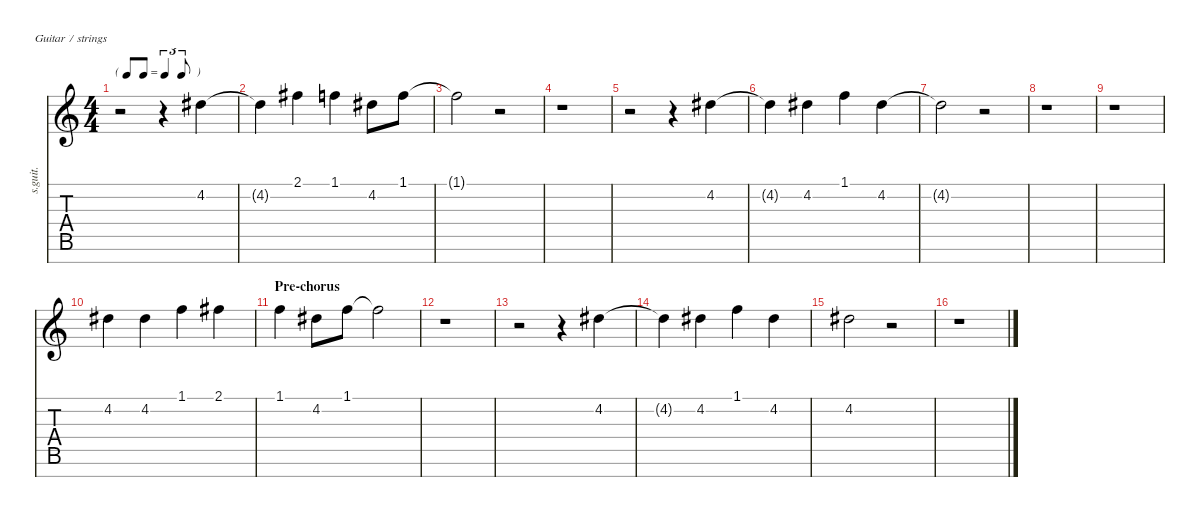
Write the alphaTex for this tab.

\defaultSystemsLayout 4
\hideDynamics
\bracketExtendMode nobrackets
\track ("Josh Homme (Vocals)" "s.guit.") {instrument clarinet}
\staff {score tabs}
\tuning (E4 B3 G3 D3 A2 E2 B1)
\displaytranspose 12
\ts (4 4)
\tf triplet8th
\tempo (171 hide)
\clef g2
\ks c
r.2{dy mf} r.4 4.2{acc #}.4{lyrics (0 "") lyrics (1 "") lyrics (2 "") lyrics (3 "") lyrics (4 "")} |
4.2{t acc #}.4{lyrics (0 "") lyrics (1 "") lyrics (2 "") lyrics (3 "") lyrics (4 "")} 2.1{acc #}.4{lyrics (0 "") lyrics (1 "") lyrics (2 "") lyrics (3 "") lyrics (4 "")} 1.1.4{lyrics (0 "") lyrics (1 "") lyrics (2 "") lyrics (3 "") lyrics (4 "")} 4.2{acc #}.8{lyrics (0 "") lyrics (1 "") lyrics (2 "") lyrics (3 "") lyrics (4 "")} 1.1.8{lyrics (0 "") lyrics (1 "") lyrics (2 "") lyrics (3 "") lyrics (4 "")} |
1.1{t}.2{lyrics (0 "") lyrics (1 "") lyrics (2 "") lyrics (3 "") lyrics (4 "")} r.2 |
r.1 |
r.2 r.4 4.2{acc #}.4{lyrics (0 "") lyrics (1 "") lyrics (2 "") lyrics (3 "") lyrics (4 "")} |
4.2{t acc #}.4{lyrics (0 "") lyrics (1 "") lyrics (2 "") lyrics (3 "") lyrics (4 "")} 4.2{acc #}.4{lyrics (0 "") lyrics (1 "") lyrics (2 "") lyrics (3 "") lyrics (4 "")} 1.1.4{lyrics (0 "") lyrics (1 "") lyrics (2 "") lyrics (3 "") lyrics (4 "")} 4.2{acc #}.4{lyrics (0 "") lyrics (1 "") lyrics (2 "") lyrics (3 "") lyrics (4 "")} |
4.2{t acc #}.2{lyrics (0 "") lyrics (1 "") lyrics (2 "") lyrics (3 "") lyrics (4 "")} r.2 |
r.1 |
r.1 |
4.2{acc #}.4{lyrics (0 "") lyrics (1 "") lyrics (2 "") lyrics (3 "") lyrics (4 "")} 4.2{acc #}.4{lyrics (0 "") lyrics (1 "") lyrics (2 "") lyrics (3 "") lyrics (4 "")} 1.1.4{lyrics (0 "") lyrics (1 "") lyrics (2 "") lyrics (3 "") lyrics (4 "")} 2.1{acc #}.4{lyrics (0 "") lyrics (1 "") lyrics (2 "") lyrics (3 "") lyrics (4 "")} |
\section ("" "Pre-chorus")
1.1.4{lyrics (0 "") lyrics (1 "") lyrics (2 "") lyrics (3 "") lyrics (4 "")} 4.2{acc #}.8{lyrics (0 "") lyrics (1 "") lyrics (2 "") lyrics (3 "") lyrics (4 "")} 1.1.8{lyrics (0 "") lyrics (1 "") lyrics (2 "") lyrics (3 "") lyrics (4 "")} 1.1{t}.2{lyrics (0 "") lyrics (1 "") lyrics (2 "") lyrics (3 "") lyrics (4 "")} |
r.1 |
r.2 r.4 4.2{acc #}.4{lyrics (0 "") lyrics (1 "") lyrics (2 "") lyrics (3 "") lyrics (4 "")} |
4.2{t acc #}.4{lyrics (0 "") lyrics (1 "") lyrics (2 "") lyrics (3 "") lyrics (4 "")} 4.2{acc #}.4{lyrics (0 "") lyrics (1 "") lyrics (2 "") lyrics (3 "") lyrics (4 "")} 1.1.4{lyrics (0 "") lyrics (1 "") lyrics (2 "") lyrics (3 "") lyrics (4 "")} 4.2{acc #}.4{lyrics (0 "") lyrics (1 "") lyrics (2 "") lyrics (3 "") lyrics (4 "")} |
4.2{acc #}.2{lyrics (0 "") lyrics (1 "") lyrics (2 "") lyrics (3 "") lyrics (4 "")} r.2 |
r.1
